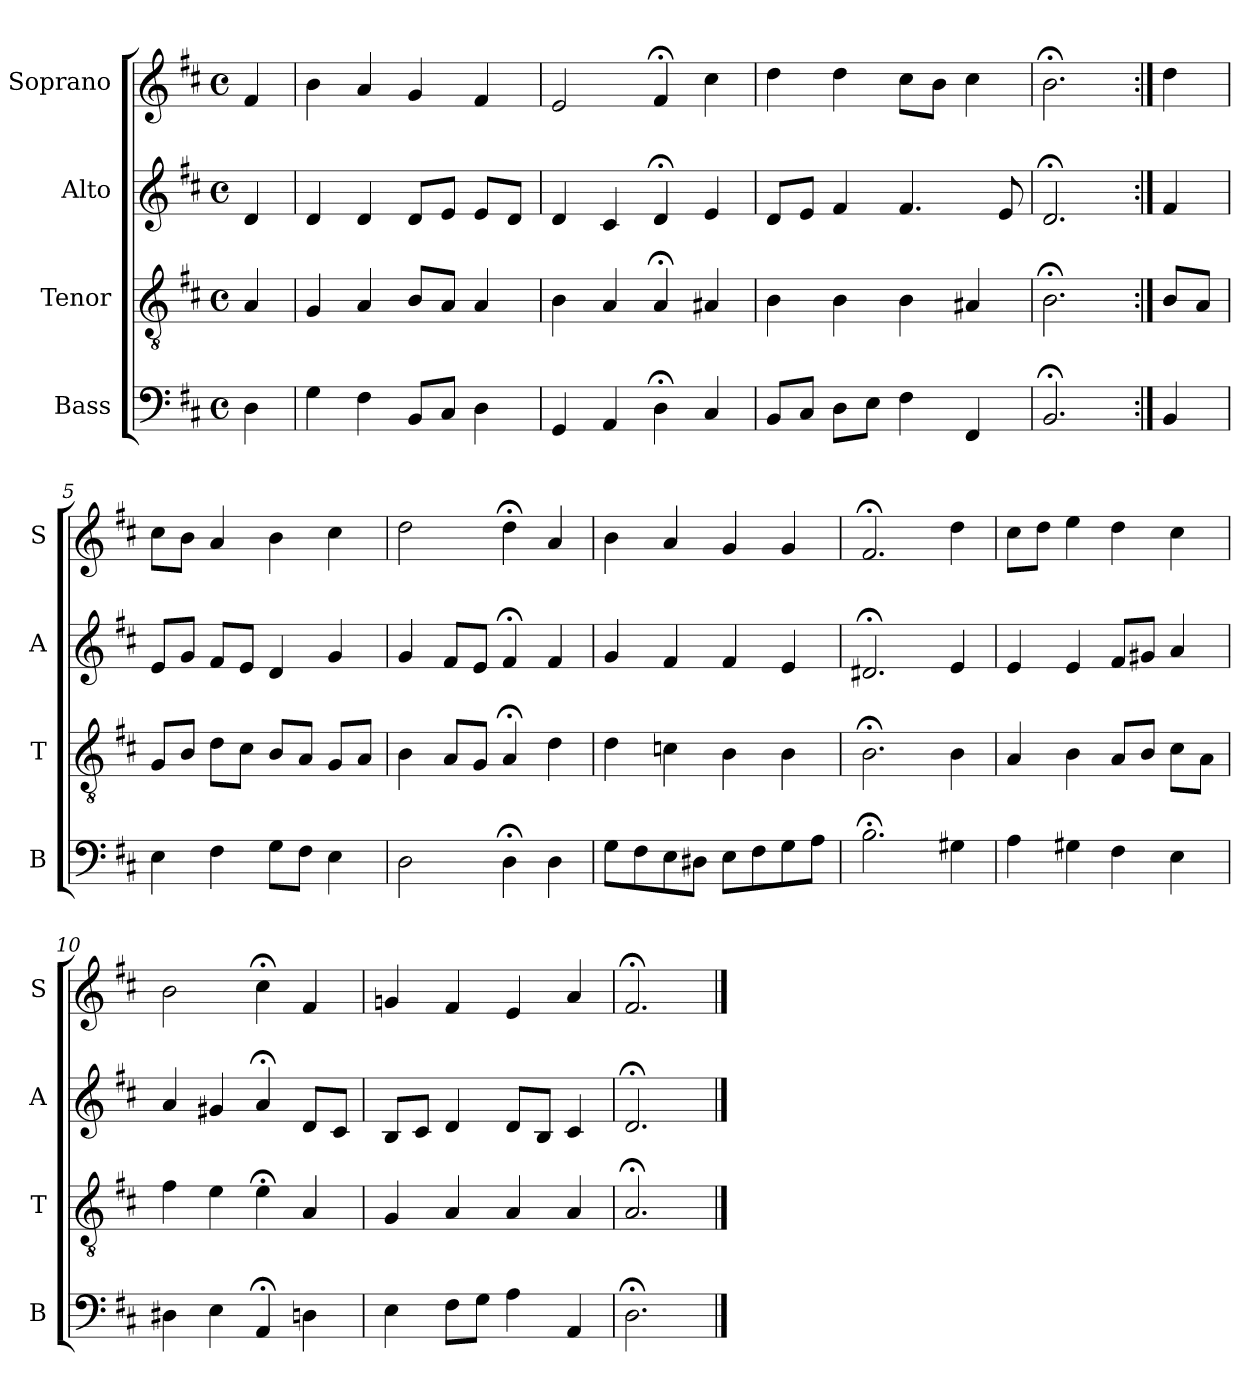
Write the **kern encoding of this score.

**kern	**kern	**kern	**kern
*part4	*part3	*part2	*part1
*staff4	*staff3	*staff2	*staff1
*I"Bass	*I"Tenor	*I"Alto	*I"Soprano
*I'B	*I'T	*I'A	*I'S
*clefF4	*clefGv2	*clefG2	*clefG2
*k[f#c#]	*k[f#c#]	*k[f#c#]	*k[f#c#]
*D:	*D:	*D:	*D:
*M4/4	*M4/4	*M4/4	*M4/4
*met(c)	*met(c)	*met(c)	*met(c)
*MM100	*MM100	*MM100	*MM100
=	=	=	=
4D	4A	4d	4f#
=1	=1	=1	=1
4G	4G	4d	4b
4F#	4A	4d	4a
8BBL	8BL	8dL	4g
8C#J	8AJ	8eJ	.
4D	4A	8eL	4f#
.	.	8dJ	.
=2	=2	=2	=2
4GG	4B	4d	2e
4AA	4A	4c#	.
4D;<	4A;<	4d;<	4f#;<
4C#	4A#X	4e	4cc#
=3	=3	=3	=3
8BBL	4B	8dL	4dd
8C#J	.	8eJ	.
8DL	4B	4f#	4dd
8EJ	.	.	.
4F#	4B	4.f#	8cc#L
.	.	.	8bJ
4FF#	4A#X	.	4cc#
.	.	8e	.
=4	=4	=4	=4
2.BB;<	2.B;<	2.d;<	2.b;<
=:|!	=:|!	=:|!	=:|!
4BB	8BL	4f#	4dd
.	8AJ	.	.
=5	=5	=5	=5
4E	8GL	8eL	8cc#L
.	8BJ	8gJ	8bJ
4F#	8dL	8f#L	4a
.	8c#J	8eJ	.
8GL	8BL	4d	4b
8F#J	8AJ	.	.
4E	8GL	4g	4cc#
.	8AJ	.	.
=6	=6	=6	=6
2D	4B	4g	2dd
.	8AL	8f#L	.
.	8GJ	8eJ	.
4D;<	4A;<	4f#;<	4dd;<
4D	4d	4f#	4a
=7	=7	=7	=7
8GL	4d	4g	4b
8F#	.	.	.
8E	4cn	4f#	4a
8D#XJ	.	.	.
8EL	4B	4f#	4g
8F#	.	.	.
8G	4B	4e	4g
8AJ	.	.	.
=8	=8	=8	=8
2.B;<	2.B;<	2.d#X;<	2.f#;<
4G#X	4B	4e	4dd
=9	=9	=9	=9
4A	4A	4e	8cc#L
.	.	.	8ddJ
4G#X	4B	4e	4ee
4F#	8AL	8f#L	4dd
.	8BJ	8g#XJ	.
4E	8c#L	4a	4cc#
.	8AJ	.	.
=10	=10	=10	=10
4D#X	4f#	4a	2b
4E	4ei	4g#X	.
4AA;<i	4e;<i	4a;<	4cc#;<
4Dni	4Ai	8dL	4f#
.	.	8c#J	.
=11	=11	=11	=11
4E	4G	8BL	4gn
.	.	8c#J	.
8F#L	4A	4d	4f#
8GJ	.	.	.
4A	4A	8dL	4e
.	.	8BJ	.
4AA	4A	4c#	4a
=12	=12	=12	=12
2.D;<	2.A;<	2.d;<	2.f#;<
==	==	==	==
*-	*-	*-	*-
